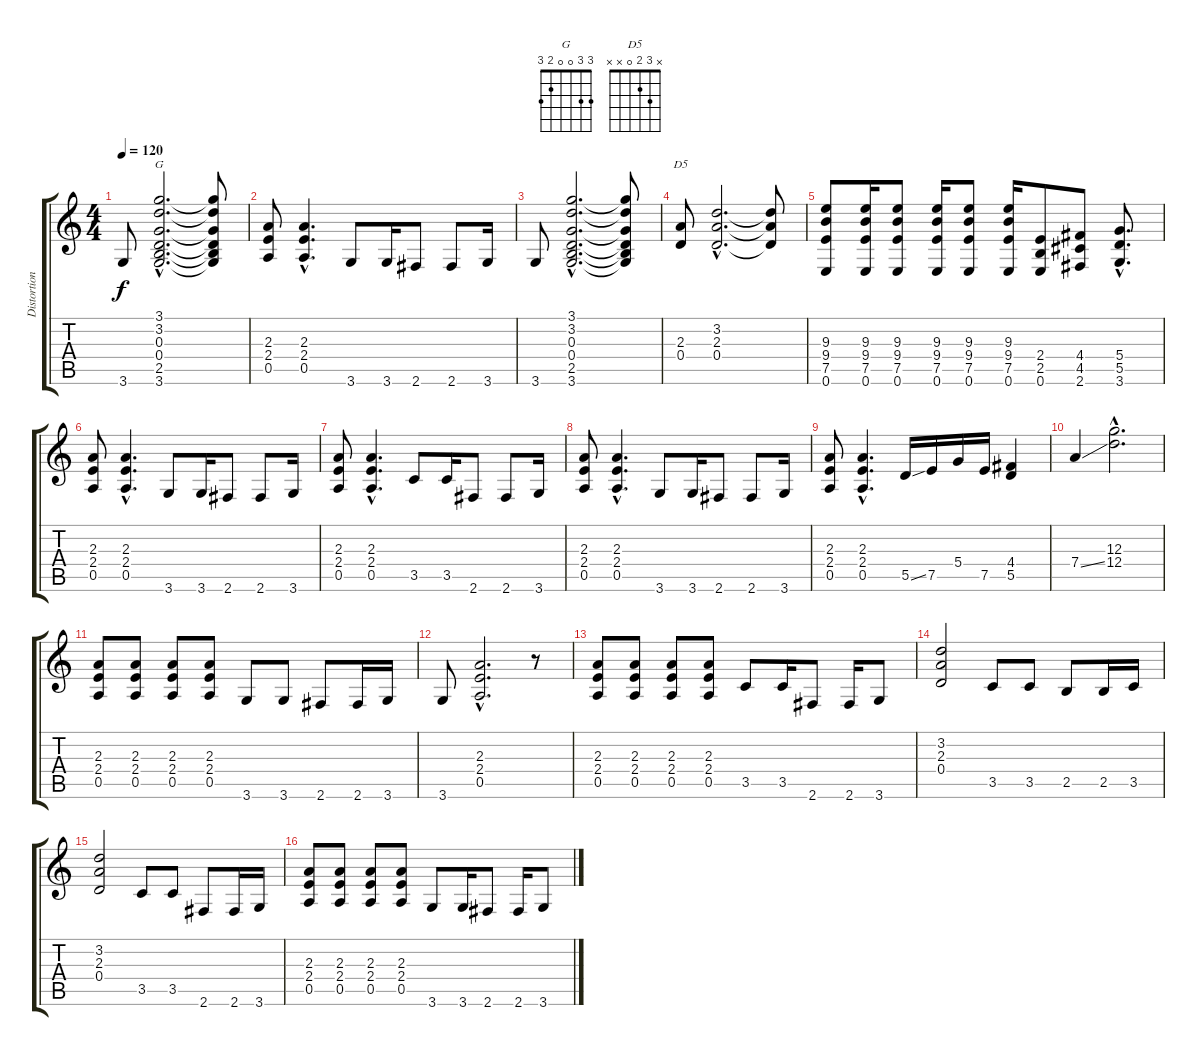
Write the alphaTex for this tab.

\track ("Distortion Guitar" "Distortion") {instrument distortionguitar}
\staff {score tabs}
\tuning (E4 B3 G3 D3 A2 E2) {hide}
\chord ("G" 3 3 0 0 2 3)
\chord ("D5" x 3 2 0 x x)
\ts (4 4)
\tempo 120
\clef g2
\ks c
3.6.8{dy f} (3.1{hac} 3.2{hac} 0.3{hac} 0.4{hac} 2.5{hac} 3.6{hac}).2{d ch "G"} (3.1{t} 3.2{t} 0.3{t} 0.4{t} 2.5{t} 3.6{t}).8 |
(2.3 2.4 0.5).8 (2.3{hac} 2.4{hac} 0.5{hac}).4{d} 3.6.8 3.6.16 2.6.8 2.6.8 3.6.16 |
3.6.8 (3.1{hac} 3.2{hac} 0.3{hac} 0.4{hac} 2.5{hac} 3.6{hac}).2{d} (3.1{t} 3.2{t} 0.3{t} 0.4{t} 2.5{t} 3.6{t}).8 |
(2.3 0.4).8{ch "D5"} (3.2{hac} 2.3{hac} 0.4{hac}).2{d} (3.2{t} 2.3{t} 0.4{t}).8 |
(9.3 9.4 7.5 0.6).8 (9.3 9.4 7.5 0.6).16 (9.3 9.4 7.5 0.6).8 (9.3 9.4 7.5 0.6).16 (9.3 9.4 7.5 0.6).8 (9.3 9.4 7.5 0.6).16 (2.4 2.5 0.6).8 (4.4 4.5 2.6).8 (5.4{hac} 5.5{hac} 3.6{hac}).8{d} |
(2.3 2.4 0.5).8 (2.3{hac} 2.4{hac} 0.5{hac}).4{d} 3.6.8 3.6.16 2.6.8 2.6.8 3.6.16 |
(2.3 2.4 0.5).8 (2.3{hac} 2.4{hac} 0.5{hac}).4{d} 3.5.8 3.5.16 2.6.8 2.6.8 3.6.16 |
(2.3 2.4 0.5).8 (2.3{hac} 2.4{hac} 0.5{hac}).4{d} 3.6.8 3.6.16 2.6.8 2.6.8 3.6.16 |
(2.3 2.4 0.5).8 (2.3{hac} 2.4{hac} 0.5{hac}).4{d} 5.5{ss}.16 7.5.16 5.4.16 7.5.16 (4.4 5.5).4 |
7.4{ss}.4 (12.3{hac} 12.4{hac}).2{d} |
(2.3 2.4 0.5).8 (2.3 2.4 0.5).8 (2.3 2.4 0.5).8 (2.3 2.4 0.5).8 3.6.8 3.6.8 2.6.8 2.6.16 3.6.16 |
3.6.8 (2.3{hac} 2.4{hac} 0.5{hac}).2{d} r.8 |
(2.3 2.4 0.5).8 (2.3 2.4 0.5).8 (2.3 2.4 0.5).8 (2.3 2.4 0.5).8 3.5.8 3.5.16 2.6.8 2.6.16 3.6.8 |
(3.2 2.3 0.4).2 3.5.8 3.5.8 2.5.8 2.5.16 3.5.16 |
(3.2 2.3 0.4).2 3.5.8 3.5.8 2.6.8 2.6.16 3.6.16 |
(2.3 2.4 0.5).8 (2.3 2.4 0.5).8 (2.3 2.4 0.5).8 (2.3 2.4 0.5).8 3.6.8 3.6.16 2.6.8 2.6.16 3.6.8
